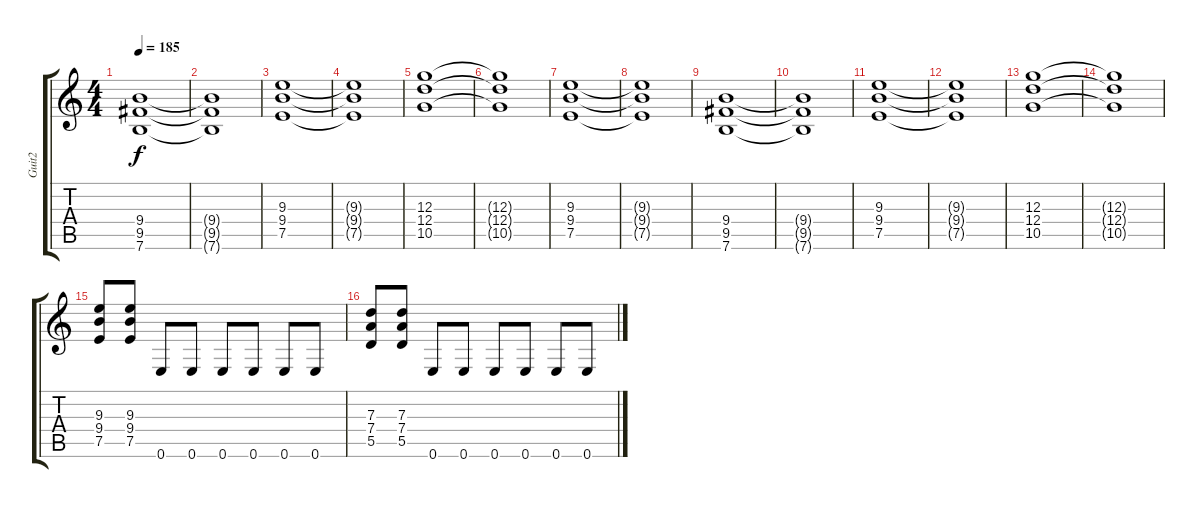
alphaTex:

\track ("Guit2" "Guit2") {instrument overdrivenguitar}
\staff {score tabs}
\tuning (E4 B3 G3 D3 A2 E2) {hide}
\ts (4 4)
\tempo 185
\clef g2
\ks c
(9.4 9.5 7.6).1{dy f} |
(9.4{t} 9.5{t} 7.6{t}).1 |
(9.3 9.4 7.5).1 |
(9.3{t} 9.4{t} 7.5{t}).1 |
(12.3 12.4 10.5).1 |
(12.3{t} 12.4{t} 10.5{t}).1 |
(9.3 9.4 7.5).1 |
(9.3{t} 9.4{t} 7.5{t}).1 |
(9.4 9.5 7.6).1 |
(9.4{t} 9.5{t} 7.6{t}).1 |
(9.3 9.4 7.5).1 |
(9.3{t} 9.4{t} 7.5{t}).1 |
(12.3 12.4 10.5).1 |
(12.3{t} 12.4{t} 10.5{t}).1 |
(9.3 9.4 7.5).8 (9.3 9.4 7.5).8 0.6.8 0.6.8 0.6.8 0.6.8 0.6.8 0.6.8 |
(7.3 7.4 5.5).8 (7.3 7.4 5.5).8 0.6.8 0.6.8 0.6.8 0.6.8 0.6.8 0.6.8
